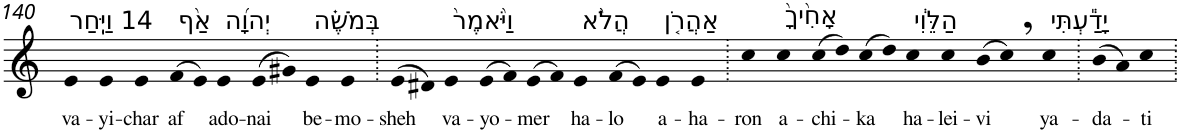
**kern	**text
*part1	*part1
*staff1	*staff1
*I"Piano	*
*I'Pno	*
!!LO:PB:g=z
*clefG2	*
*k[]	*
=140	=140
!LO:TX:a:t=14 וַיִּֽחַר	!
!	!LO:LY:b
4e	va-
!	!LO:LY:b
4e	-yi-
!	!LO:LY:b
4e	-char
!LO:TX:a:t=אַ֨ף	!
!	!LO:LY:b
(>8f	af
8e)	.
!LO:TX:a:t=יְהוָ֜ה	!
!	!LO:LY:b
4e	ado-
!	!LO:LY:b
(>8e	-nai
8g#X)	.
!LO:TX:a:t=בְּמֹשֶׁ֗ה	!
!	!LO:LY:b
4e	be-
!	!LO:LY:b
4e	-mo-
=141.	=141.
!	!LO:LY:b
(>8e	-sheh
8d#X)	.
!LO:TX:a:t=וַיֹּ֙אמֶר֙	!
!	!LO:LY:b
4e	va-
!	!LO:LY:b
(>8e	-yo-
8f)	.
!	!LO:LY:b
(>8e	-mer
8f)	.
!LO:TX:a:t=הֲלֹ֨א	!
!	!LO:LY:b
4e	ha-
!	!LO:LY:b
(>8f	-lo
8e)	.
!LO:TX:a:t=אַהֲרֹ֤ן	!
!	!LO:LY:b
4e	a-
!	!LO:LY:b
4e	-ha-
=142.	=142.
!	!LO:LY:b
4cc	-ron
!LO:TX:a:t=אָחִ֙יךָ֙	!
!	!LO:LY:b
4cc	a-
!	!LO:LY:b
(>8cc	-chi-
8dd)	.
!	!LO:LY:b
(>8cc	-ka
8dd)	.
!LO:TX:a:t=הַלֵּוִ֔י	!
!	!LO:LY:b
4cc	ha-
!	!LO:LY:b
4cc	-lei-
!	!LO:LY:b
(>8b	-vi
8cc,)	.
!LO:TX:a:t=יָדַ֕עְתִּי	!
!	!LO:LY:b
4cc	ya-
=143.	=143.
!	!LO:LY:b
(>8b	-da-
8a)	.
!	!LO:LY:b
4cc	-ti
=.	=.
*-	*-
